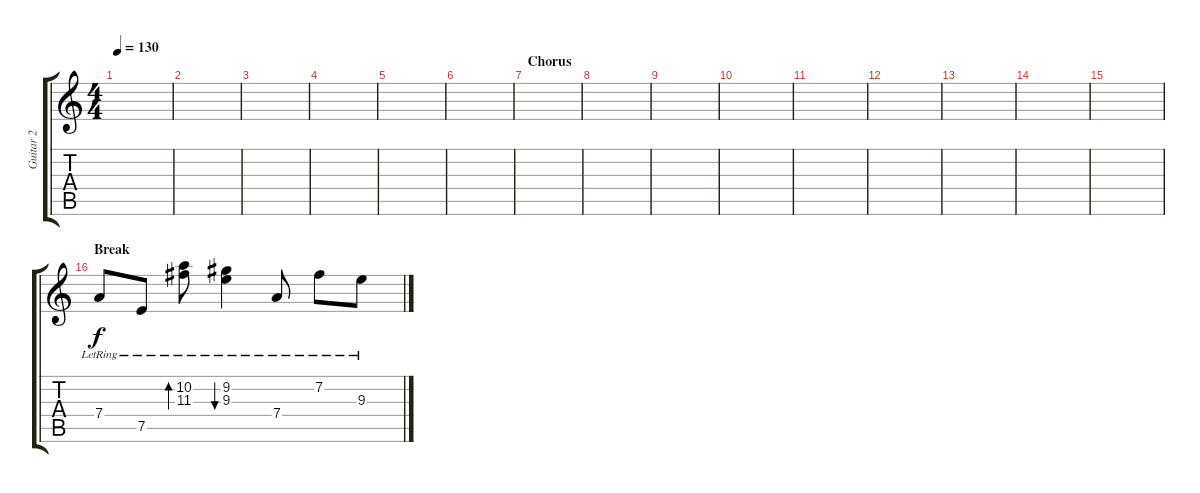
\track ("Guitar 2" "Guitar 2") {instrument electricguitarclean}
\staff {score tabs}
\tuning (E4 B3 G3 D3 A2 D2) {hide}
\ts (4 4)
\tempo 130
\clef g2
\ks c
|
|
|
|
|
|
\section ("" "Chorus")
|
|
|
|
|
|
|
|
|
\section ("" "Break")
7.4{lr}.8 7.5{lr}.8 (10.2{lr} 11.3{lr}).8{bd 60} (9.2{lr} 9.3{lr}).4{bu 60} 7.4{lr}.8 7.2{lr}.8 9.3{lr}.8
